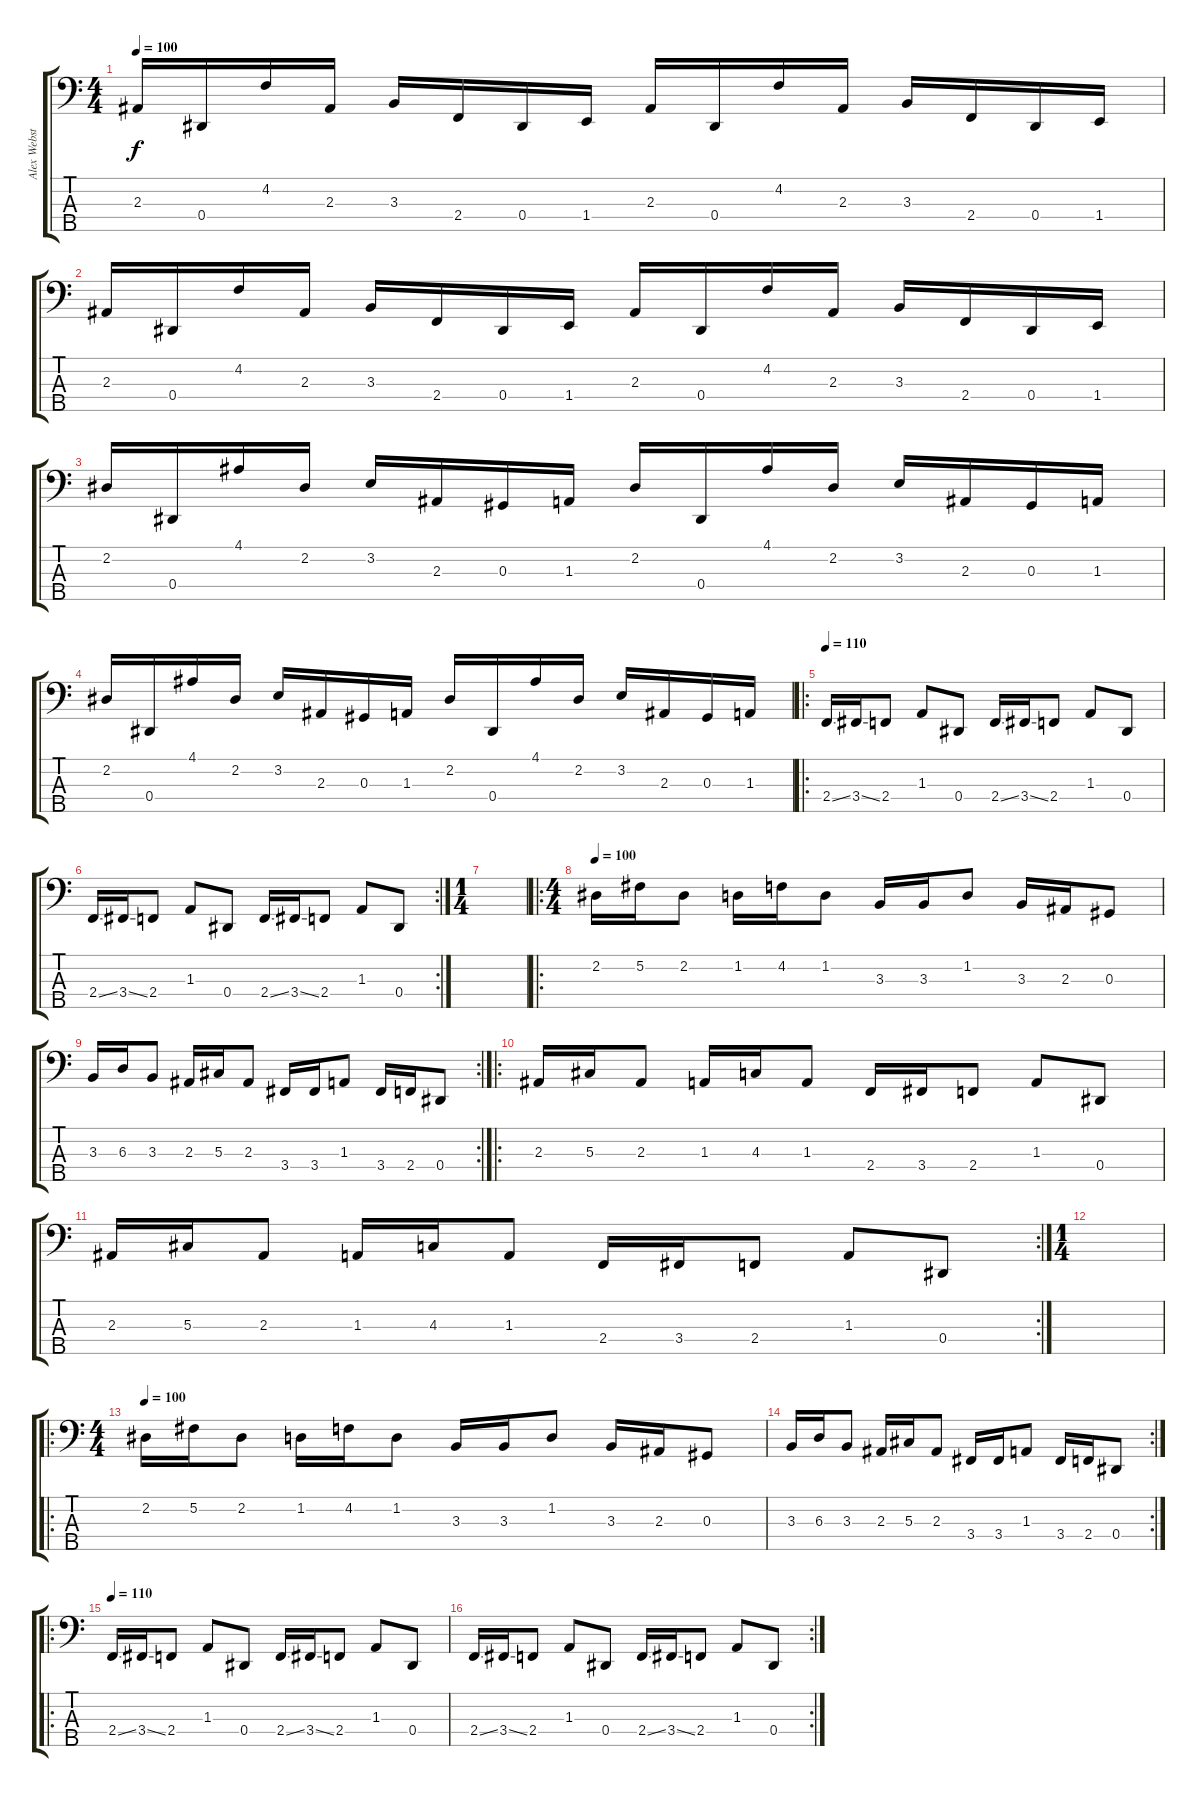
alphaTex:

\track ("Alex Webster" "Alex Webst") {instrument electricbassfinger}
\staff {score tabs}
\tuning (Gb2 Db2 Ab1 Eb1 Bb0) {hide}
\ts (4 4)
\tempo 100
\clef f4
\ks c
2.3.16{dy f} 0.4.16 4.2.16 2.3.16 3.3.16 2.4.16 0.4.16 1.4.16 2.3.16 0.4.16 4.2.16 2.3.16 3.3.16 2.4.16 0.4.16 1.4.16 |
2.3.16 0.4.16 4.2.16 2.3.16 3.3.16 2.4.16 0.4.16 1.4.16 2.3.16 0.4.16 4.2.16 2.3.16 3.3.16 2.4.16 0.4.16 1.4.16 |
2.2.16 0.4.16 4.1.16 2.2.16 3.2.16 2.3.16 0.3.16 1.3.16 2.2.16 0.4.16 4.1.16 2.2.16 3.2.16 2.3.16 0.3.16 1.3.16 |
2.2.16 0.4.16 4.1.16 2.2.16 3.2.16 2.3.16 0.3.16 1.3.16 2.2.16 0.4.16 4.1.16 2.2.16 3.2.16 2.3.16 0.3.16 1.3.16 |
\ro
\tempo 110
2.4{ss}.16 3.4{ss}.16 2.4.8 1.3.8 0.4.8 2.4{ss}.16 3.4{ss}.16 2.4.8 1.3.8 0.4.8 |
\rc 2
2.4{ss}.16 3.4{ss}.16 2.4.8 1.3.8 0.4.8 2.4{ss}.16 3.4{ss}.16 2.4.8 1.3.8 0.4.8 |
\ts (1 4)
|
\ro
\ts (4 4)
\tempo 100
2.2.16 5.2.16 2.2.8 1.2.16 4.2.16 1.2.8 3.3.16 3.3.16 1.2.8 3.3.16 2.3.16 0.3.8 |
\rc 2
3.3.16 6.3.16 3.3.8 2.3.16 5.3.16 2.3.8 3.4.16 3.4.16 1.3.8 3.4.16 2.4.16 0.4.8 |
\ro
2.3.16 5.3.16 2.3.8 1.3.16 4.3.16 1.3.8 2.4.16 3.4.16 2.4.8 1.3.8 0.4.8 |
\rc 2
2.3.16 5.3.16 2.3.8 1.3.16 4.3.16 1.3.8 2.4.16 3.4.16 2.4.8 1.3.8 0.4.8 |
\ts (1 4)
|
\ro
\ts (4 4)
\tempo 100
2.2.16 5.2.16 2.2.8 1.2.16 4.2.16 1.2.8 3.3.16 3.3.16 1.2.8 3.3.16 2.3.16 0.3.8 |
\rc 2
3.3.16 6.3.16 3.3.8 2.3.16 5.3.16 2.3.8 3.4.16 3.4.16 1.3.8 3.4.16 2.4.16 0.4.8 |
\ro
\tempo 110
2.4{ss}.16 3.4{ss}.16 2.4.8 1.3.8 0.4.8 2.4{ss}.16 3.4{ss}.16 2.4.8 1.3.8 0.4.8 |
\rc 2
2.4{ss}.16 3.4{ss}.16 2.4.8 1.3.8 0.4.8 2.4{ss}.16 3.4{ss}.16 2.4.8 1.3.8 0.4.8
